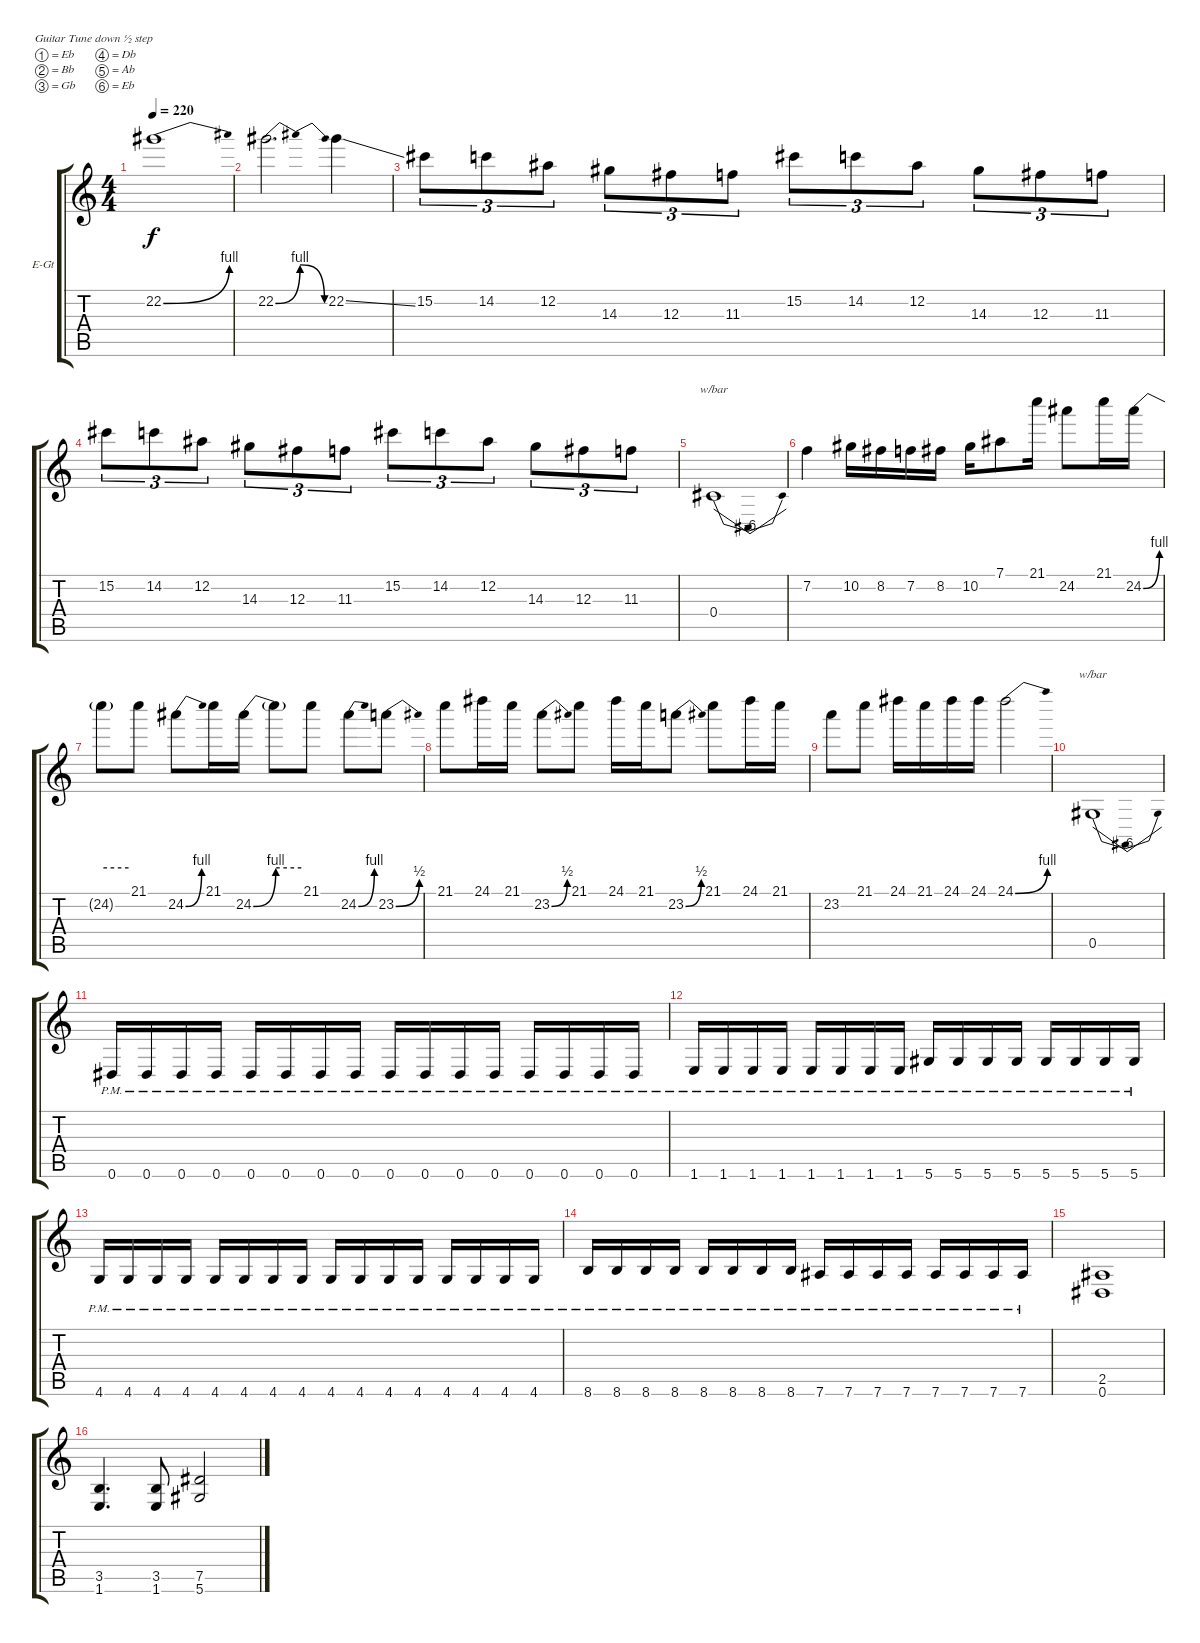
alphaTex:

\bracketExtendMode groupsimilarinstruments
\firstSystemTrackNameOrientation horizontal
\otherSystemsTrackNameOrientation horizontal
\track ("Kerry King" "E-Gt") {instrument distortionguitar}
\staff {score tabs}
\tuning (Eb4 Bb3 Gb3 Db3 Ab2 Eb2)
\ts (4 4)
\tempo 220
\clef g2
\ks c
22.2{be (bend 0 0 60 4)}.1{dy f} |
22.2{be (bendrelease 0 0 30 4 30 4 60 0)}.2{d} 22.2{ss}.4 |
15.2.8{tu (3 2)} 14.2.8{tu (3 2)} 12.2.8{tu (3 2)} 14.3.8{tu (3 2)} 12.3.8{tu (3 2)} 11.3.8{tu (3 2)} 15.2.8{tu (3 2)} 14.2.8{tu (3 2)} 12.2.8{tu (3 2)} 14.3.8{tu (3 2)} 12.3.8{tu (3 2)} 11.3.8{tu (3 2)} |
15.2.8{tu (3 2)} 14.2.8{tu (3 2)} 12.2.8{tu (3 2)} 14.3.8{tu (3 2)} 12.3.8{tu (3 2)} 11.3.8{tu (3 2)} 15.2.8{tu (3 2)} 14.2.8{tu (3 2)} 12.2.8{tu (3 2)} 14.3.8{tu (3 2)} 12.3.8{tu (3 2)} 11.3.8{tu (3 2)} |
0.4.1{tbe (dip default 0 0 30 -24 60 0)} |
7.2.4 10.2.16 8.2.16 7.2.16 8.2.16 10.2.16 7.1.8 21.1.16 24.2.8 21.1.16 24.2{be (bend 0 0 60 4)}.16 |
24.2{be (hold 0 4 60 4) t}.8 21.1.8 24.2{be (bend 0 0 60 4)}.8 21.1.16 24.2{be (bend 0 0 60 4)}.16 24.2{be (hold 0 4 60 4) t}.8 21.1.8 24.2{be (bend 0 0 60 4)}.8 23.2{be (bend 0 0 60 2)}.8 |
21.1.8 24.1.16 21.1.16 23.2{be (bend 0 0 60 2)}.8 21.1.8 24.1.16 21.1.16 23.2{be (bend 0 0 60 2)}.8 21.1.8 24.1.16 21.1.16 |
23.2.8 21.1.8 24.1.16 21.1.16 24.1.16 24.1.16 24.1{be (bend 0 0 60 4)}.2 |
0.5.1{tbe (dip default 0 0 30 -24 60 0)} |
0.6{pm}.16 0.6{pm}.16 0.6{pm}.16 0.6{pm}.16 0.6{pm}.16 0.6{pm}.16 0.6{pm}.16 0.6{pm}.16 0.6{pm}.16 0.6{pm}.16 0.6{pm}.16 0.6{pm}.16 0.6{pm}.16 0.6{pm}.16 0.6{pm}.16 0.6{pm}.16 |
1.6{pm}.16 1.6{pm}.16 1.6{pm}.16 1.6{pm}.16 1.6{pm}.16 1.6{pm}.16 1.6{pm}.16 1.6{pm}.16 5.6{pm}.16 5.6{pm}.16 5.6{pm}.16 5.6{pm}.16 5.6{pm}.16 5.6{pm}.16 5.6{pm}.16 5.6{pm}.16 |
4.6{pm}.16 4.6{pm}.16 4.6{pm}.16 4.6{pm}.16 4.6{pm}.16 4.6{pm}.16 4.6{pm}.16 4.6{pm}.16 4.6{pm}.16 4.6{pm}.16 4.6{pm}.16 4.6{pm}.16 4.6{pm}.16 4.6{pm}.16 4.6{pm}.16 4.6{pm}.16 |
8.6{pm}.16 8.6{pm}.16 8.6{pm}.16 8.6{pm}.16 8.6{pm}.16 8.6{pm}.16 8.6{pm}.16 8.6{pm}.16 7.6{pm}.16 7.6{pm}.16 7.6{pm}.16 7.6{pm}.16 7.6{pm}.16 7.6{pm}.16 7.6{pm}.16 7.6{pm}.16 |
(2.5 0.6).1 |
(3.5 1.6).4{d} (3.5 1.6).8 (7.5 5.6).2
